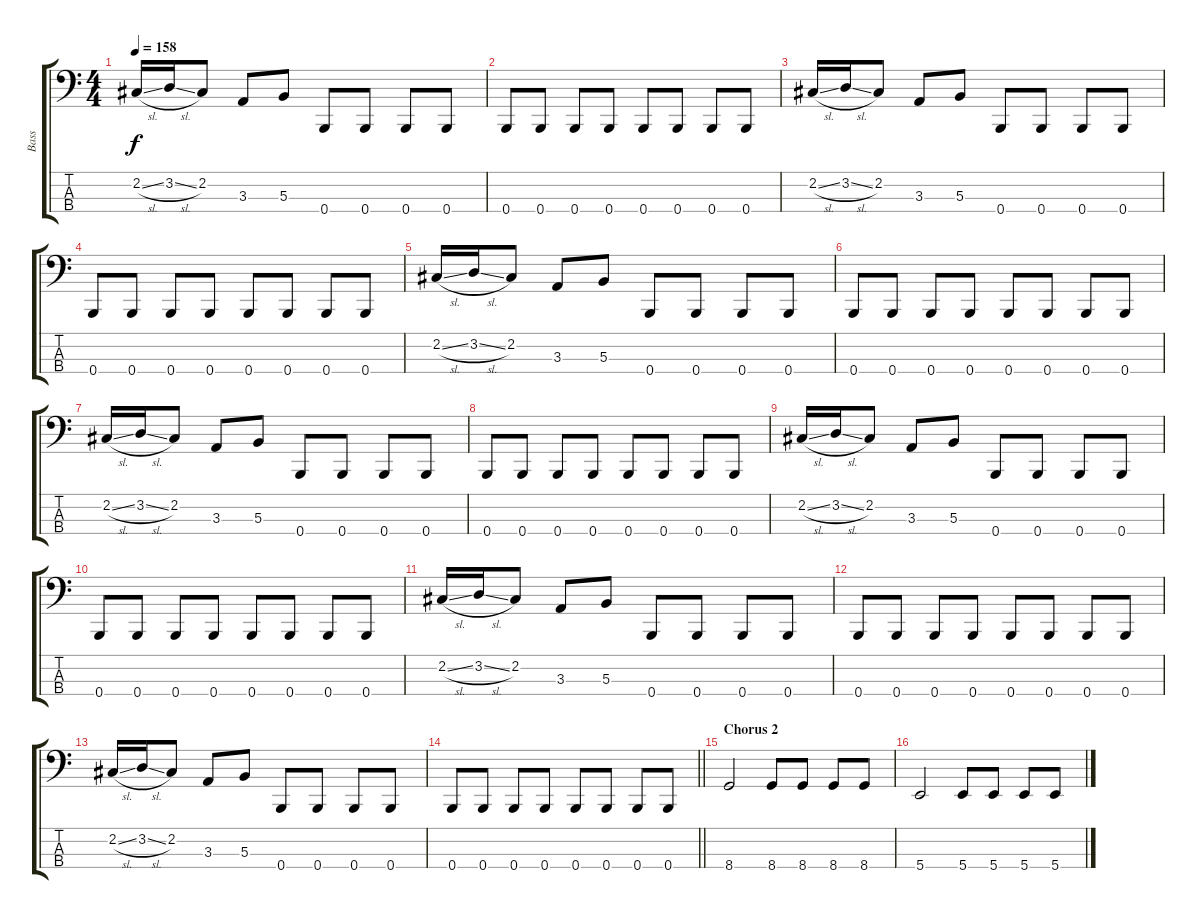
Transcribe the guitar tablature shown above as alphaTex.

\track ("Bass" "Bass") {instrument electricbassfinger}
\staff {score tabs}
\tuning (E2 B1 Gb1 B0) {hide}
\ts (4 4)
\tempo 158
\clef f4
\ks c
2.2{sl}.16{dy f} 3.2{sl}.16 2.2.8 3.3.8 5.3.8 0.4.8 0.4.8 0.4.8 0.4.8 |
0.4.8 0.4.8 0.4.8 0.4.8 0.4.8 0.4.8 0.4.8 0.4.8 |
2.2{sl}.16 3.2{sl}.16 2.2.8 3.3.8 5.3.8 0.4.8 0.4.8 0.4.8 0.4.8 |
0.4.8 0.4.8 0.4.8 0.4.8 0.4.8 0.4.8 0.4.8 0.4.8 |
2.2{sl}.16 3.2{sl}.16 2.2.8 3.3.8 5.3.8 0.4.8 0.4.8 0.4.8 0.4.8 |
0.4.8 0.4.8 0.4.8 0.4.8 0.4.8 0.4.8 0.4.8 0.4.8 |
2.2{sl}.16 3.2{sl}.16 2.2.8 3.3.8 5.3.8 0.4.8 0.4.8 0.4.8 0.4.8 |
0.4.8 0.4.8 0.4.8 0.4.8 0.4.8 0.4.8 0.4.8 0.4.8 |
2.2{sl}.16 3.2{sl}.16 2.2.8 3.3.8 5.3.8 0.4.8 0.4.8 0.4.8 0.4.8 |
0.4.8 0.4.8 0.4.8 0.4.8 0.4.8 0.4.8 0.4.8 0.4.8 |
2.2{sl}.16 3.2{sl}.16 2.2.8 3.3.8 5.3.8 0.4.8 0.4.8 0.4.8 0.4.8 |
0.4.8 0.4.8 0.4.8 0.4.8 0.4.8 0.4.8 0.4.8 0.4.8 |
2.2{sl}.16 3.2{sl}.16 2.2.8 3.3.8 5.3.8 0.4.8 0.4.8 0.4.8 0.4.8 |
\barLineRight lightlight
0.4.8 0.4.8 0.4.8 0.4.8 0.4.8 0.4.8 0.4.8 0.4.8 |
\section ("" "Chorus 2")
8.4.2 8.4.8 8.4.8 8.4.8 8.4.8 |
5.4.2 5.4.8 5.4.8 5.4.8 5.4.8
